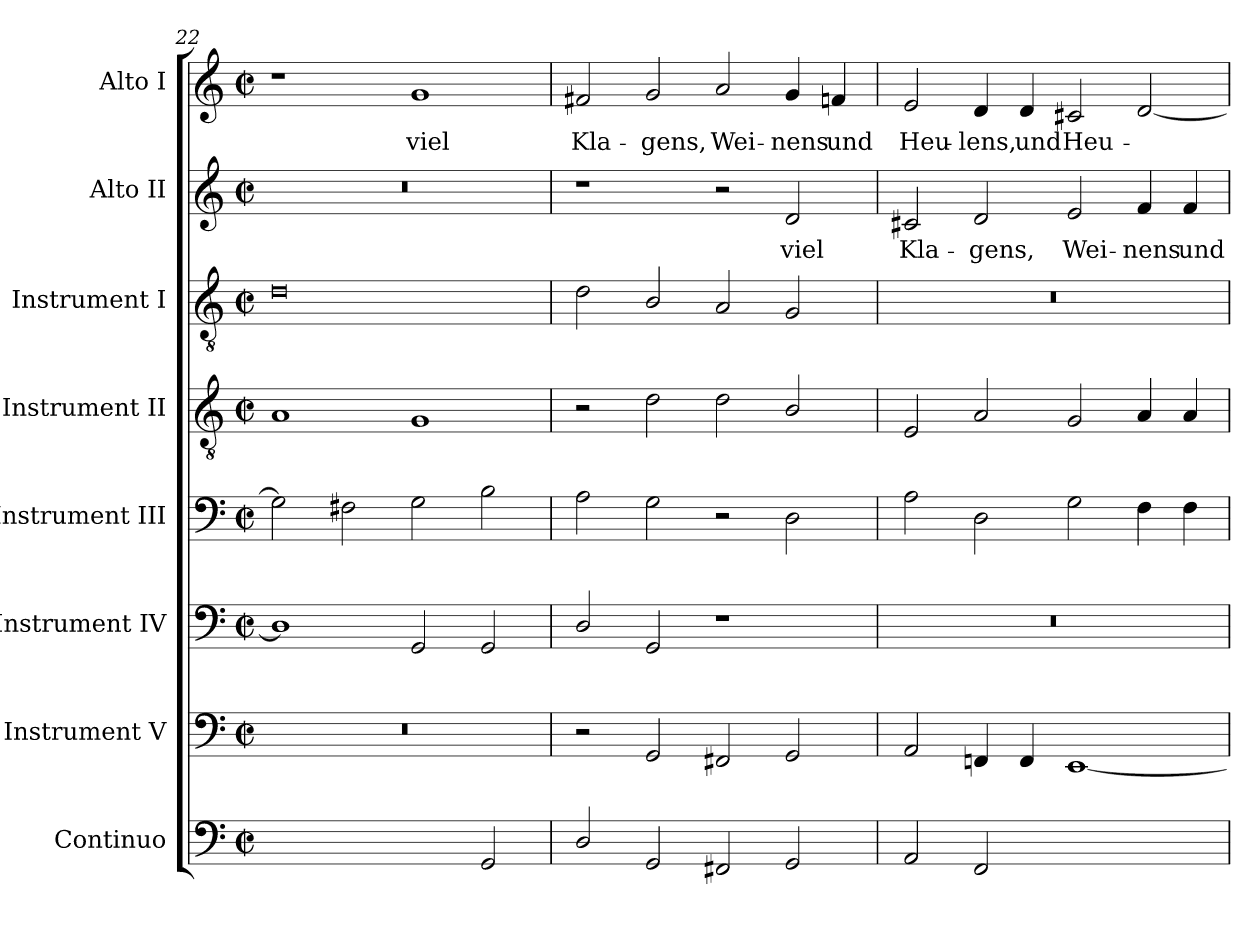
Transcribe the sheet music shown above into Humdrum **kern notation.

**kern	**text	**text	**kern	**kern	**kern	**kern	**kern	**kern	**text	**kern	**text
*part8	*part8	*part8	*part7	*part6	*part5	*part4	*part3	*part2	*part2	*part1	*part1
*staff8	*staff8	*staff8	*staff7	*staff6	*staff5	*staff4	*staff3	*staff2	*staff2	*staff1	*staff1
*I"Continuo	*	*	*I"Instrument V	*I"Instrument IV	*I"Instrument III	*I"Instrument II	*I"Instrument I	*I"Alto II	*	*I"Alto I	*
*	*	*	*I'V	*I'IV	*I'III	*I'II	*I'I	*I'A II	*	*I'A I	*
*clefF4	*	*	*clefF4	*clefF4	*clefF4	*clefGv2	*clefGv2	*clefG2	*	*clefG2	*
*k[]	*	*	*k[]	*k[]	*k[]	*k[]	*k[]	*k[]	*	*k[]	*
*C:	*	*	*C:	*C:	*C:	*C:	*C:	*C:	*	*C:	*
*M4/2	*	*	*M4/2	*M4/2	*M4/2	*M4/2	*M4/2	*M4/2	*	*M4/2	*
*met(c|)	*	*	*met(c|)	*met(c|)	*met(c|)	*met(c|)	*met(c|)	*met(c|)	*	*met(c|)	*
=22	=22	=22	=22	=22	=22	=22	=22	=22	=22	=22	=22
!	!LO:LY:b	!	!	!	!	!	!	!	!	!	!
2D/yy_	4	.	0r	1D/]	2G]	1A	0d	0r	.	1r	.
2D/yy]	.	.	.	.	2F#X	.	.	.	.	.	.
!	!	!	!	!	!	!	!	!	!	!	!LO:LY:b
2GGyy	.	.	.	2GG	2G	1G	.	.	.	1g	viel
2GG	.	.	.	2GG	2B	.	.	.	.	.	.
=23	=23	=23	=23	=23	=23	=23	=23	=23	=23	=23	=23
!	!	!	!	!	!	!	!	!	!	!	!LO:LY:b
2D/	.	.	2r	2D/	2A	2r	2d	1r	.	2f#X	Kla-
!	!	!	!	!	!	!	!	!	!	!	!LO:LY:b
2GG	.	.	2GG	2GG	2G	2d	2B/	.	.	2g	-gens,
!	!	!	!	!	!	!	!	!	!	!	!LO:LY:b
2FF#X	.	.	2FF#X	1r	2r	2d	2A	2r	.	2a	Wei-
!	!	!	!	!	!	!	!	!	!LO:LY:b	!	!LO:LY:b
2GG	.	.	2GG	.	2D	2B/	2G	2d	viel	4g	-nens
!	!	!	!	!	!	!	!	!	!	!	!LO:LY:b
.	.	.	.	.	.	.	.	.	.	4fn	und
=24	=24	=24	=24	=24	=24	=24	=24	=24	=24	=24	=24
!	!	!	!	!	!	!	!	!	!LO:LY:b	!	!LO:LY:b
2AA	.	.	2AA	0r	2A	2E	0r	2c#X	Kla-	2e	Heu-
!	!	!	!	!	!	!	!	!	!LO:LY:b	!	!LO:LY:b
2FF	.	.	4FFn	.	2D	2A	.	2d	-gens,	4d	-lens,
!	!	!	!	!	!	!	!	!	!	!	!LO:LY:b
.	.	.	4FF	.	.	.	.	.	.	4d	und
!	!	!LO:LY:b	!	!	!	!	!	!	!LO:LY:b	!	!LO:LY:b
[2EEyy	.	6	[1EE	.	2G	2G	.	2e	Wei-	2c#X	Heu-
!	!	!LO:LY:b	!	!	!	!	!	!	!LO:LY:b	!	!
2EEyy_	.	7	.	.	4F	4A	.	4f	-nens	[2d	.
!	!	!	!	!	!	!	!	!	!LO:LY:b	!	!
.	.	.	.	.	4F	4A	.	4f	und	.	.
=	=	=	=	=	=	=	=	=	=	=	=
*-	*-	*-	*-	*-	*-	*-	*-	*-	*-	*-	*-
